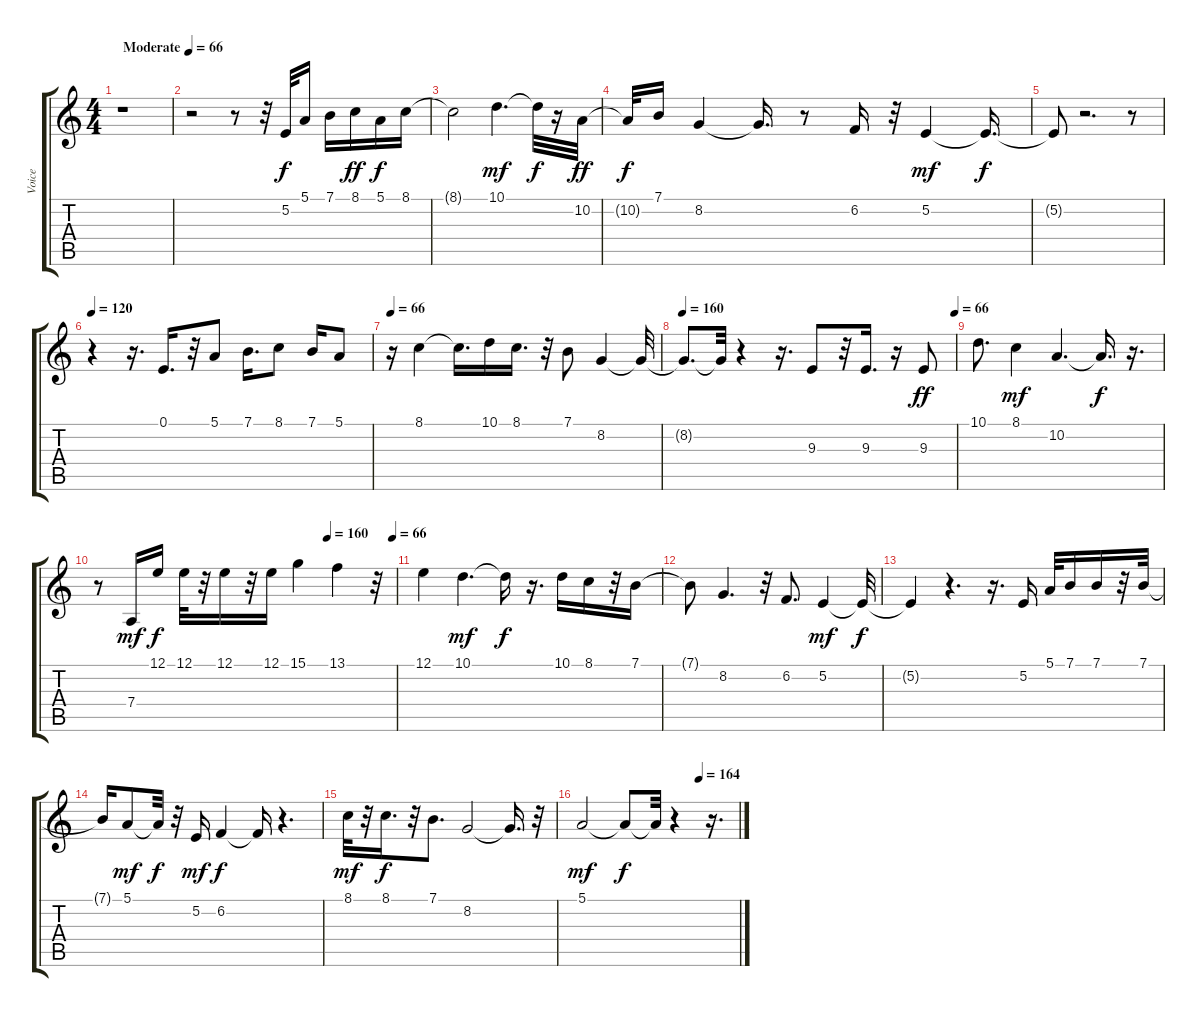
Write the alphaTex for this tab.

\track ("Voice" "Voice") {instrument oboe}
\staff {score tabs}
\tuning (E4 B3 G3 D3 A2 E2) {hide}
\ts (4 4)
\tempo (66 "Moderate")
\clef g2
\ks c
r.1{dy f instrument oboe} |
r.2 r.8 r.32 5.2.32 5.1.16 7.1.16 8.1.16{dy ff} 5.1.16{dy f} 8.1.16 |
8.1{t}.2 10.1.4{d dy mf} 10.1{t}.32{dy f} r.16 10.2.32{dy ff} |
10.2{t}.32{dy f} 7.1.16 8.2.4 8.2{t}.16{d} r.8 6.2.16 r.32 5.2.4{dy mf} 5.2{t}.16{d dy f} |
5.2{t}.8 r.2{d} r.8 |
\tempo 120
r.4 r.16{d} 0.1.16{d} r.32 5.1.8 7.1.16{d} 8.1.8 7.1.16 5.1.8 |
\tempo 66
r.16 8.1.4 8.1{t}.16{d} 10.1.16 8.1.16{d} r.32 7.1.8 8.2.4 8.2{t}.32 |
\tempo 160
\tempo (66 1)
8.2{t}.8{d} 8.2{t}.32 r.4 r.16{d} 9.3.8 r.32 9.3.16{d} r.16 9.3.8{dy ff} |
10.1.8{d} 8.1.4{dy mf} 10.2.4{d} 10.2{t}.16{d dy f} r.16{d} |
\tempo (160 0.7708333333333334)
\tempo (66 0.9895833333333334)
r.8 7.4.16{dy mf} 12.1.16{dy f} 12.1.32 r.32 12.1.16 r.32 12.1.16 15.1.4 13.1.4 r.32 |
12.1.4 10.1.4{d dy mf} 10.1{t}.16{dy f} r.16{d} 10.1.16 8.1.16 r.32 7.1.16 |
7.1{t}.8 8.2.4{d} r.32 6.2.8{d} 5.2.4{dy mf} 5.2{t}.32{dy f} |
5.2{t}.4 r.4{d} r.16{d} 5.2.16 5.1.32 7.1.16 7.1.16 r.32 7.1.32 |
7.1{t}.16 5.1.8{dy mf} 5.1{t}.32{dy f} r.32 5.2.16{dy mf} 6.2.4{dy f} 6.2{t}.16 r.4{d} |
8.1.32{dy mf} r.32 8.1.16{d dy f} r.32 7.1.8{d} 8.2.2 8.2{t}.16{d} r.32 |
\tempo (164 0.75)
5.1.2{dy mf} 5.1{t}.8{dy f} 5.1{t}.32 r.4 r.16{d}
